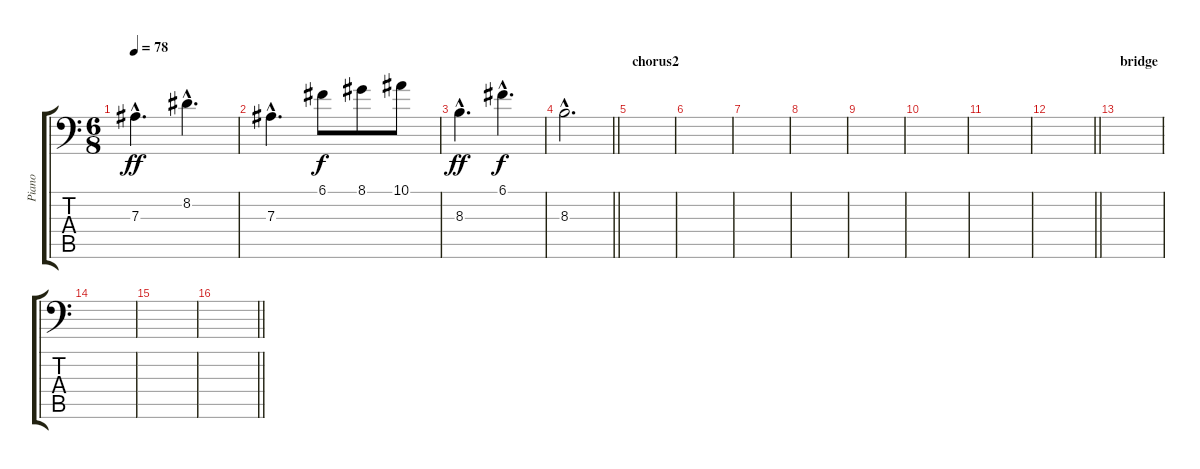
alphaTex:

\track ("Piano" "Piano") {instrument brightacousticpiano}
\staff {score tabs}
\tuning (C4 G3 Eb3 Bb2 F2 Bb1) {hide}
\ts (6 8)
\tempo 78
\clef f4
\ks c
7.3{hac}.4{d dy ff} 8.2{hac}.4{d} |
7.3{hac}.4{d} 6.1.8{dy f} 8.1.8 10.1.8 |
8.3{hac}.4{d dy ff} 6.1{hac}.4{d dy f} |
\barLineRight lightlight
8.3{hac}.2{d} |
\section ("" "chorus2")
|
|
|
|
|
|
|
\barLineRight lightlight
|
\section ("" "bridge")
|
|
|
\barLineRight lightlight
